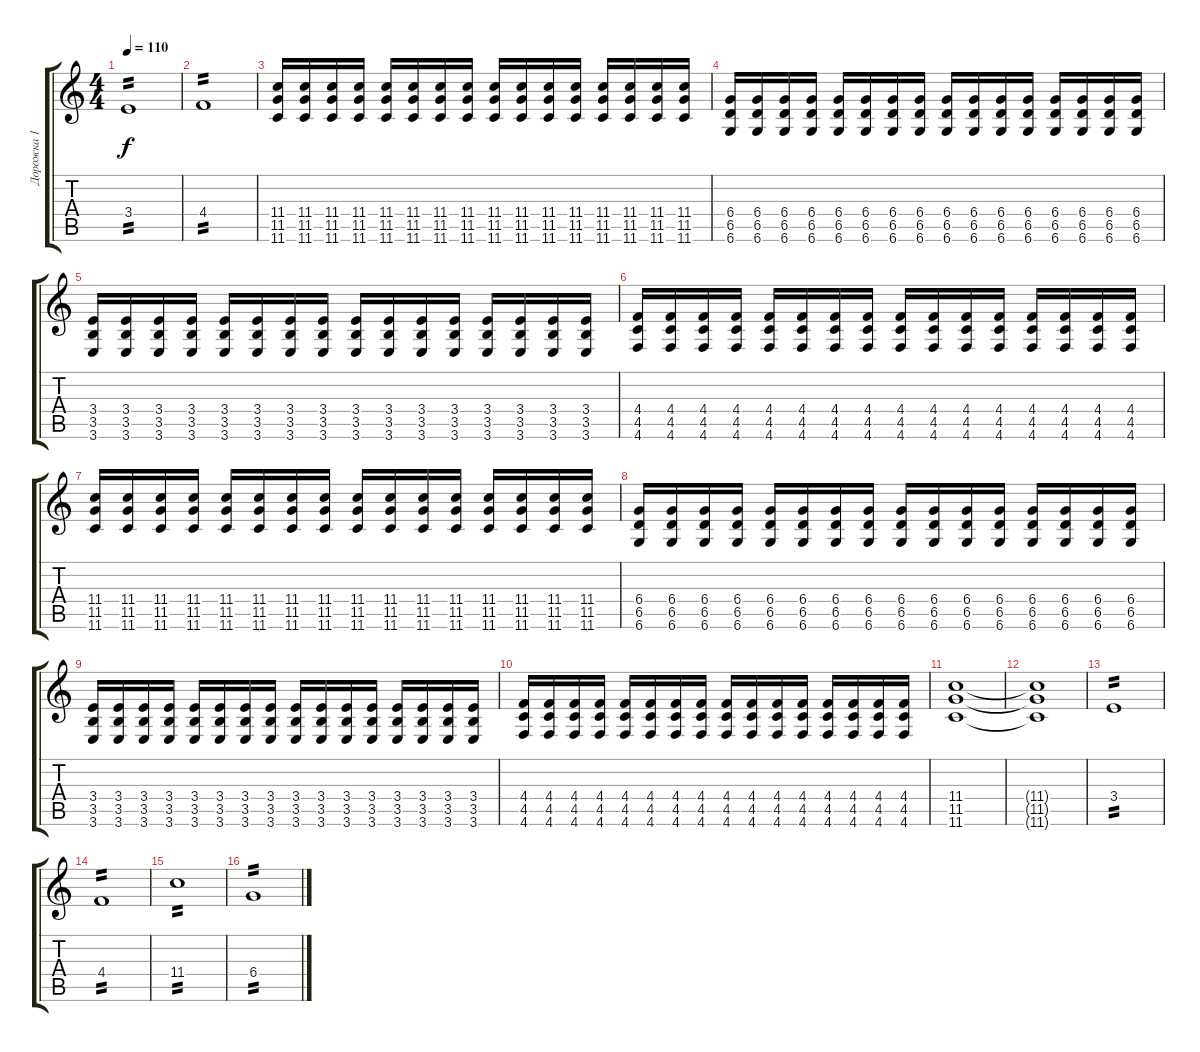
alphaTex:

\track ("Дорожка 1" "Дорожка 1") {instrument distortionguitar}
\staff {score tabs}
\tuning (Eb4 Bb3 Gb3 Db3 Ab2 Db2) {hide}
\ts (4 4)
\tempo 110
\clef g2
\ks c
3.4.1{tp 2 dy f} |
4.4.1{tp 2} |
(11.4 11.5 11.6).16{instrument distortionguitar} (11.4 11.5 11.6).16 (11.4 11.5 11.6).16 (11.4 11.5 11.6).16 (11.4 11.5 11.6).16 (11.4 11.5 11.6).16 (11.4 11.5 11.6).16 (11.4 11.5 11.6).16 (11.4 11.5 11.6).16 (11.4 11.5 11.6).16 (11.4 11.5 11.6).16 (11.4 11.5 11.6).16 (11.4 11.5 11.6).16 (11.4 11.5 11.6).16 (11.4 11.5 11.6).16 (11.4 11.5 11.6).16 |
(6.4 6.5 6.6).16 (6.4 6.5 6.6).16 (6.4 6.5 6.6).16 (6.4 6.5 6.6).16 (6.4 6.5 6.6).16 (6.4 6.5 6.6).16 (6.4 6.5 6.6).16 (6.4 6.5 6.6).16 (6.4 6.5 6.6).16 (6.4 6.5 6.6).16 (6.4 6.5 6.6).16 (6.4 6.5 6.6).16 (6.4 6.5 6.6).16 (6.4 6.5 6.6).16 (6.4 6.5 6.6).16 (6.4 6.5 6.6).16 |
(3.4 3.5 3.6).16 (3.4 3.5 3.6).16 (3.4 3.5 3.6).16 (3.4 3.5 3.6).16 (3.4 3.5 3.6).16 (3.4 3.5 3.6).16 (3.4 3.5 3.6).16 (3.4 3.5 3.6).16 (3.4 3.5 3.6).16 (3.4 3.5 3.6).16 (3.4 3.5 3.6).16 (3.4 3.5 3.6).16 (3.4 3.5 3.6).16 (3.4 3.5 3.6).16 (3.4 3.5 3.6).16 (3.4 3.5 3.6).16 |
(4.4 4.5 4.6).16 (4.4 4.5 4.6).16 (4.4 4.5 4.6).16 (4.4 4.5 4.6).16 (4.4 4.5 4.6).16 (4.4 4.5 4.6).16 (4.4 4.5 4.6).16 (4.4 4.5 4.6).16 (4.4 4.5 4.6).16 (4.4 4.5 4.6).16 (4.4 4.5 4.6).16 (4.4 4.5 4.6).16 (4.4 4.5 4.6).16 (4.4 4.5 4.6).16 (4.4 4.5 4.6).16 (4.4 4.5 4.6).16 |
(11.4 11.5 11.6).16 (11.4 11.5 11.6).16 (11.4 11.5 11.6).16 (11.4 11.5 11.6).16 (11.4 11.5 11.6).16 (11.4 11.5 11.6).16 (11.4 11.5 11.6).16 (11.4 11.5 11.6).16 (11.4 11.5 11.6).16 (11.4 11.5 11.6).16 (11.4 11.5 11.6).16 (11.4 11.5 11.6).16 (11.4 11.5 11.6).16 (11.4 11.5 11.6).16 (11.4 11.5 11.6).16 (11.4 11.5 11.6).16 |
(6.4 6.5 6.6).16 (6.4 6.5 6.6).16 (6.4 6.5 6.6).16 (6.4 6.5 6.6).16 (6.4 6.5 6.6).16 (6.4 6.5 6.6).16 (6.4 6.5 6.6).16 (6.4 6.5 6.6).16 (6.4 6.5 6.6).16 (6.4 6.5 6.6).16 (6.4 6.5 6.6).16 (6.4 6.5 6.6).16 (6.4 6.5 6.6).16 (6.4 6.5 6.6).16 (6.4 6.5 6.6).16 (6.4 6.5 6.6).16 |
(3.4 3.5 3.6).16 (3.4 3.5 3.6).16 (3.4 3.5 3.6).16 (3.4 3.5 3.6).16 (3.4 3.5 3.6).16 (3.4 3.5 3.6).16 (3.4 3.5 3.6).16 (3.4 3.5 3.6).16 (3.4 3.5 3.6).16 (3.4 3.5 3.6).16 (3.4 3.5 3.6).16 (3.4 3.5 3.6).16 (3.4 3.5 3.6).16 (3.4 3.5 3.6).16 (3.4 3.5 3.6).16 (3.4 3.5 3.6).16 |
(4.4 4.5 4.6).16 (4.4 4.5 4.6).16 (4.4 4.5 4.6).16 (4.4 4.5 4.6).16 (4.4 4.5 4.6).16 (4.4 4.5 4.6).16 (4.4 4.5 4.6).16 (4.4 4.5 4.6).16 (4.4 4.5 4.6).16 (4.4 4.5 4.6).16 (4.4 4.5 4.6).16 (4.4 4.5 4.6).16 (4.4 4.5 4.6).16 (4.4 4.5 4.6).16 (4.4 4.5 4.6).16 (4.4 4.5 4.6).16 |
(11.4 11.5 11.6).1 |
(11.4{t} 11.5{t} 11.6{t}).1 |
3.4.1{tp 2 instrument electricguitarclean} |
4.4.1{tp 2} |
11.4.1{tp 2} |
6.4.1{tp 2}
